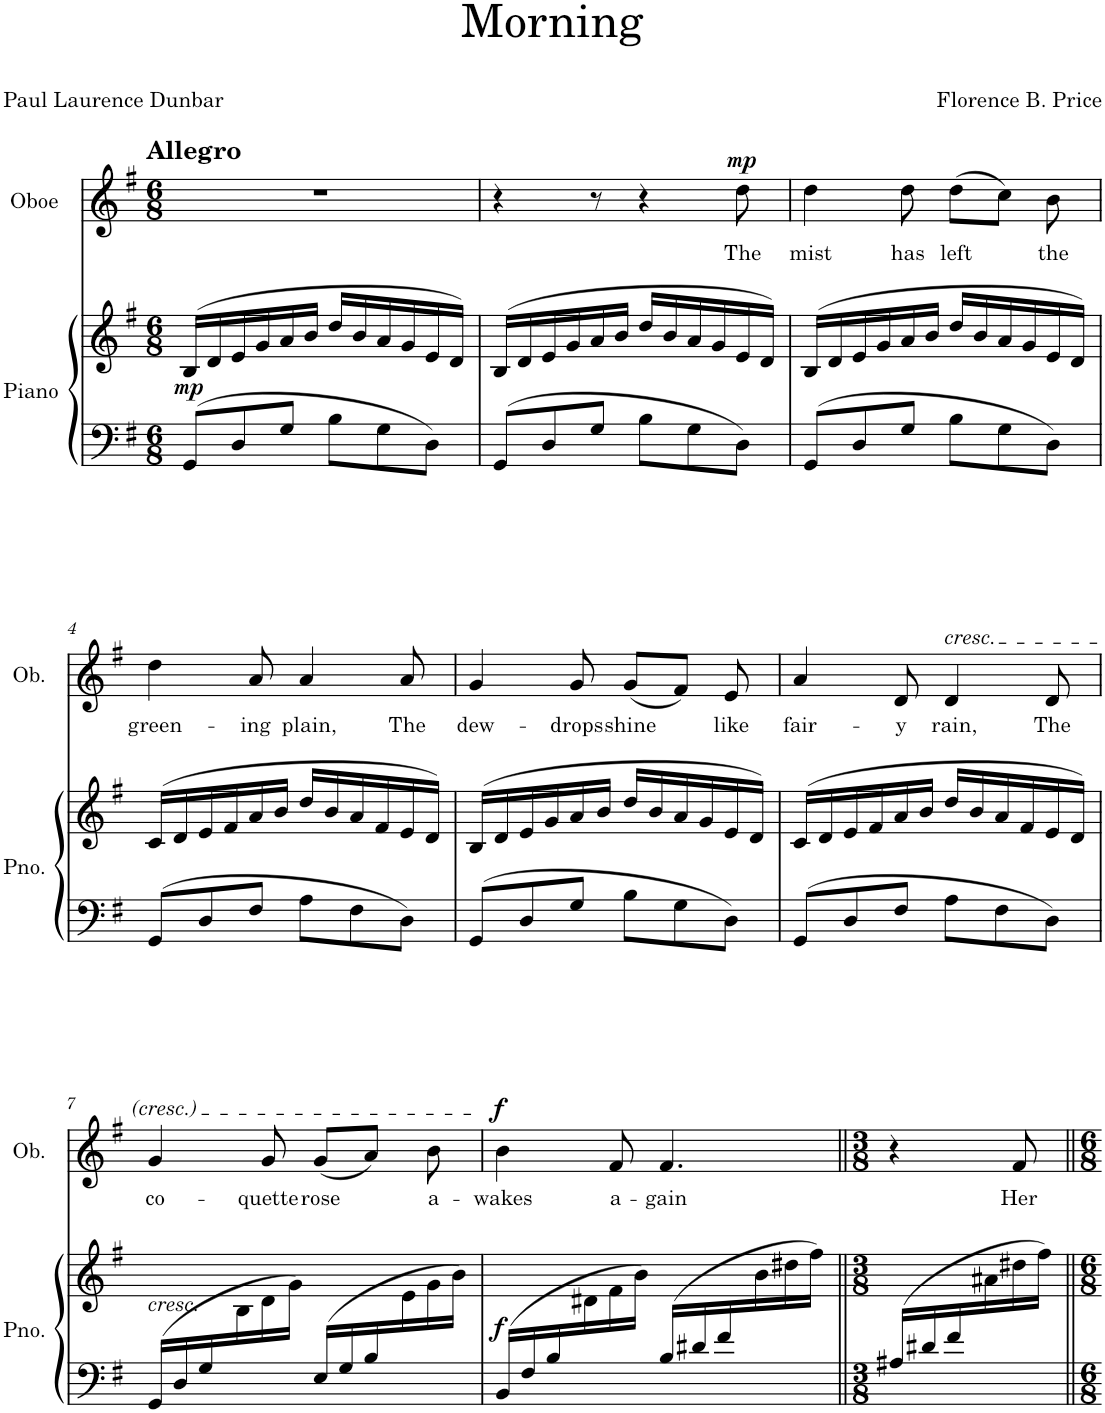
**kern	**kern	**dynam	**kern	**text	**dynam
*part2	*part2	*part2	*part1	*part1	*part1
*staff3	*staff2	*staff2/3	*staff1	*staff1	*staff1
*I"Piano	*	*	*I"Oboe	*	*
*I'Pno.	*	*	*I'Ob.	*	*
*clefF4	*clefG2	*	*clefG2	*	*
*k[f#]	*k[f#]	*	*k[f#]	*	*
*M6/8	*M6/8	*	*M6/8	*	*
=1	=1	=1	=1	=1	=1
!	!	!	!LO:TX:a:B:t=Allegro	!	!
!	!	!LO:DY:b	!	!	!
8GG/L	(>16B/LL	mp	2.r	.	.
.	16d/	.	.	.	.
8D/	16e/	.	.	.	.
.	16g/	.	.	.	.
8G/J	16a/	.	.	.	.
.	16b/JJ	.	.	.	.
8B\L	16dd/LL	.	.	.	.
.	16b/	.	.	.	.
8G\	16a/	.	.	.	.
.	16g/	.	.	.	.
8D\J	16e/	.	.	.	.
.	16d/JJ)	.	.	.	.
=2	=2	=2	=2	=2	=2
8GG/L	(>16B/LL	.	4r	.	.
.	16d/	.	.	.	.
8D/	16e/	.	.	.	.
.	16g/	.	.	.	.
8G/J	16a/	.	8r	.	.
.	16b/JJ	.	.	.	.
8B\L	16dd/LL	.	4r	.	.
.	16b/	.	.	.	.
8G\	16a/	.	.	.	.
.	16g/	.	.	.	.
!	!	!	!	!LO:LY:b	!LO:DY:a
8D\J	16e/	.	8dd\	The	mp
.	16d/JJ)	.	.	.	.
=3	=3	=3	=3	=3	=3
!	!	!	!	!LO:LY:b	!
8GG/L	(>16B/LL	.	4dd\	mist	.
.	16d/	.	.	.	.
8D/	16e/	.	.	.	.
.	16g/	.	.	.	.
!	!	!	!	!LO:LY:b	!
8G/J	16a/	.	8dd\	has	.
.	16b/JJ	.	.	.	.
!	!	!	!	!LO:LY:b	!
8B\L	16dd/LL	.	(8dd\L	left	.
.	16b/	.	.	.	.
8G\	16a/	.	8cc\J)	.	.
.	16g/	.	.	.	.
!	!	!	!	!LO:LY:b	!
8D\J	16e/	.	8b\	the	.
.	16d/JJ)	.	.	.	.
!!LO:LB:g=z
=4	=4	=4	=4	=4	=4
!	!	!	!	!LO:LY:b	!
8GG/L	(>16c/LL	.	4dd\	green-	.
.	16d/	.	.	.	.
8D/	16e/	.	.	.	.
.	16f#/	.	.	.	.
!	!	!	!	!LO:LY:b	!
8F#/J	16a/	.	8a/	-ing	.
.	16b/JJ	.	.	.	.
!	!	!	!	!LO:LY:b	!
8A\L	16dd/LL	.	4a/	plain,	.
.	16b/	.	.	.	.
8F#\	16a/	.	.	.	.
.	16f#/	.	.	.	.
!	!	!	!	!LO:LY:b	!
8D\J	16e/	.	8a/	The	.
.	16d/JJ)	.	.	.	.
=5	=5	=5	=5	=5	=5
!	!	!	!	!LO:LY:b	!
8GG/L	(>16B/LL	.	4g/	dew-	.
.	16d/	.	.	.	.
8D/	16e/	.	.	.	.
.	16g/	.	.	.	.
!	!	!	!	!LO:LY:b	!
8G/J	16a/	.	8g/	-drops	.
.	16b/JJ	.	.	.	.
!	!	!	!	!LO:LY:b	!
8B\L	16dd/LL	.	(8g/L	shine	.
.	16b/	.	.	.	.
8G\	16a/	.	8f#/J)	.	.
.	16g/	.	.	.	.
!	!	!	!	!LO:LY:b	!
8D\J	16e/	.	8e/	like	.
.	16d/JJ)	.	.	.	.
=6	=6	=6	=6	=6	=6
!	!	!	!	!LO:LY:b	!
8GG/L	(>16c/LL	.	4a/	fair-	.
.	16d/	.	.	.	.
8D/	16e/	.	.	.	.
.	16f#/	.	.	.	.
!	!	!	!	!LO:LY:b	!
8F#/J	16a/	.	8d/	-y	.
.	16b/JJ	.	.	.	.
!	!	!	!LO:TX:a:i:t=cresc.	!	!
!	!	!	!	!LO:LY:b	!
8A\L	16dd/LL	.	4d/	rain,	.
.	16b/	.	.	.	.
8F#\	16a/	.	.	.	.
.	16f#/	.	.	.	.
!	!	!	!	!LO:LY:b	!
8D\J	16e/	.	8d/	The	.
.	16d/JJ)	.	.	.	.
!!LO:LB:g=z
=7	=7	=7	=7	=7	=7
*	*^	*	*	*	*
!	!LO:TX:b:i:t=cresc.	!	!	!	!	!
!	!	!	!	!	!LO:LY:b	!
(16GG/LL	2.ryy	8.ryy	.	4g/	co-	.
16D/	.	.	.	.	.	.
16G/	.	.	.	.	.	.
8.ryy	.	16B\	.	.	.	.
!	!	!	!	!	!LO:LY:b	!
.	.	16d\	.	8g/	-quette	.
.	.	16g\JJ)	.	.	.	.
!	!	!	!	!	!LO:LY:b	!
(16E/LL	.	8.ryy	.	(8g/L	rose	.
16G/	.	.	.	.	.	.
16B/	.	.	.	8a/J)	.	.
8.ryy	.	16e\	.	.	.	.
!	!	!	!	!	!LO:LY:b	!
.	.	16g\	.	8b\	a-	.
.	.	16b\JJ)	.	.	.	.
=8	=8	=8	=8	=8	=8	=8
!	!	!	!LO:DY:b	!	!LO:LY:b	!LO:DY:a
(16BB/LL	2.ryy	8.ryy	f	4b\	-wakes	f
16F#/	.	.	.	.	.	.
16B/	.	.	.	.	.	.
8.ryy	.	16d#X\	.	.	.	.
!	!	!	!	!	!LO:LY:b	!
.	.	16f#\	.	8f#/	a-	.
.	.	16b\JJ)	.	.	.	.
!	!	!	!	!	!LO:LY:b	!
(16B/LL	.	8.ryy	.	4.f#/	-gain	.
16d#X/	.	.	.	.	.	.
16f#/	.	.	.	.	.	.
8.ryy	.	16b\	.	.	.	.
.	.	16dd#X\	.	.	.	.
.	.	16ff#\JJ)	.	.	.	.
=9||	=9||	=9||	=9||	=9||	=9||	=9||
*M3/8	*M3/8	*	*	*M3/8	*	*
(16A#X/LL	4.ryy	8.ryy	.	4r	.	.
16d#X/	.	.	.	.	.	.
16f#/	.	.	.	.	.	.
8.ryy	.	16a#X\	.	.	.	.
!	!	!	!	!	!LO:LY:b	!
.	.	16dd#X\	.	8f#/	Her	.
.	.	16ff#\JJ)	.	.	.	.
*	*v	*v	*	*	*	*
=||	=||	=||	=||	=||	=||
*-	*-	*-	*-	*-	*-
